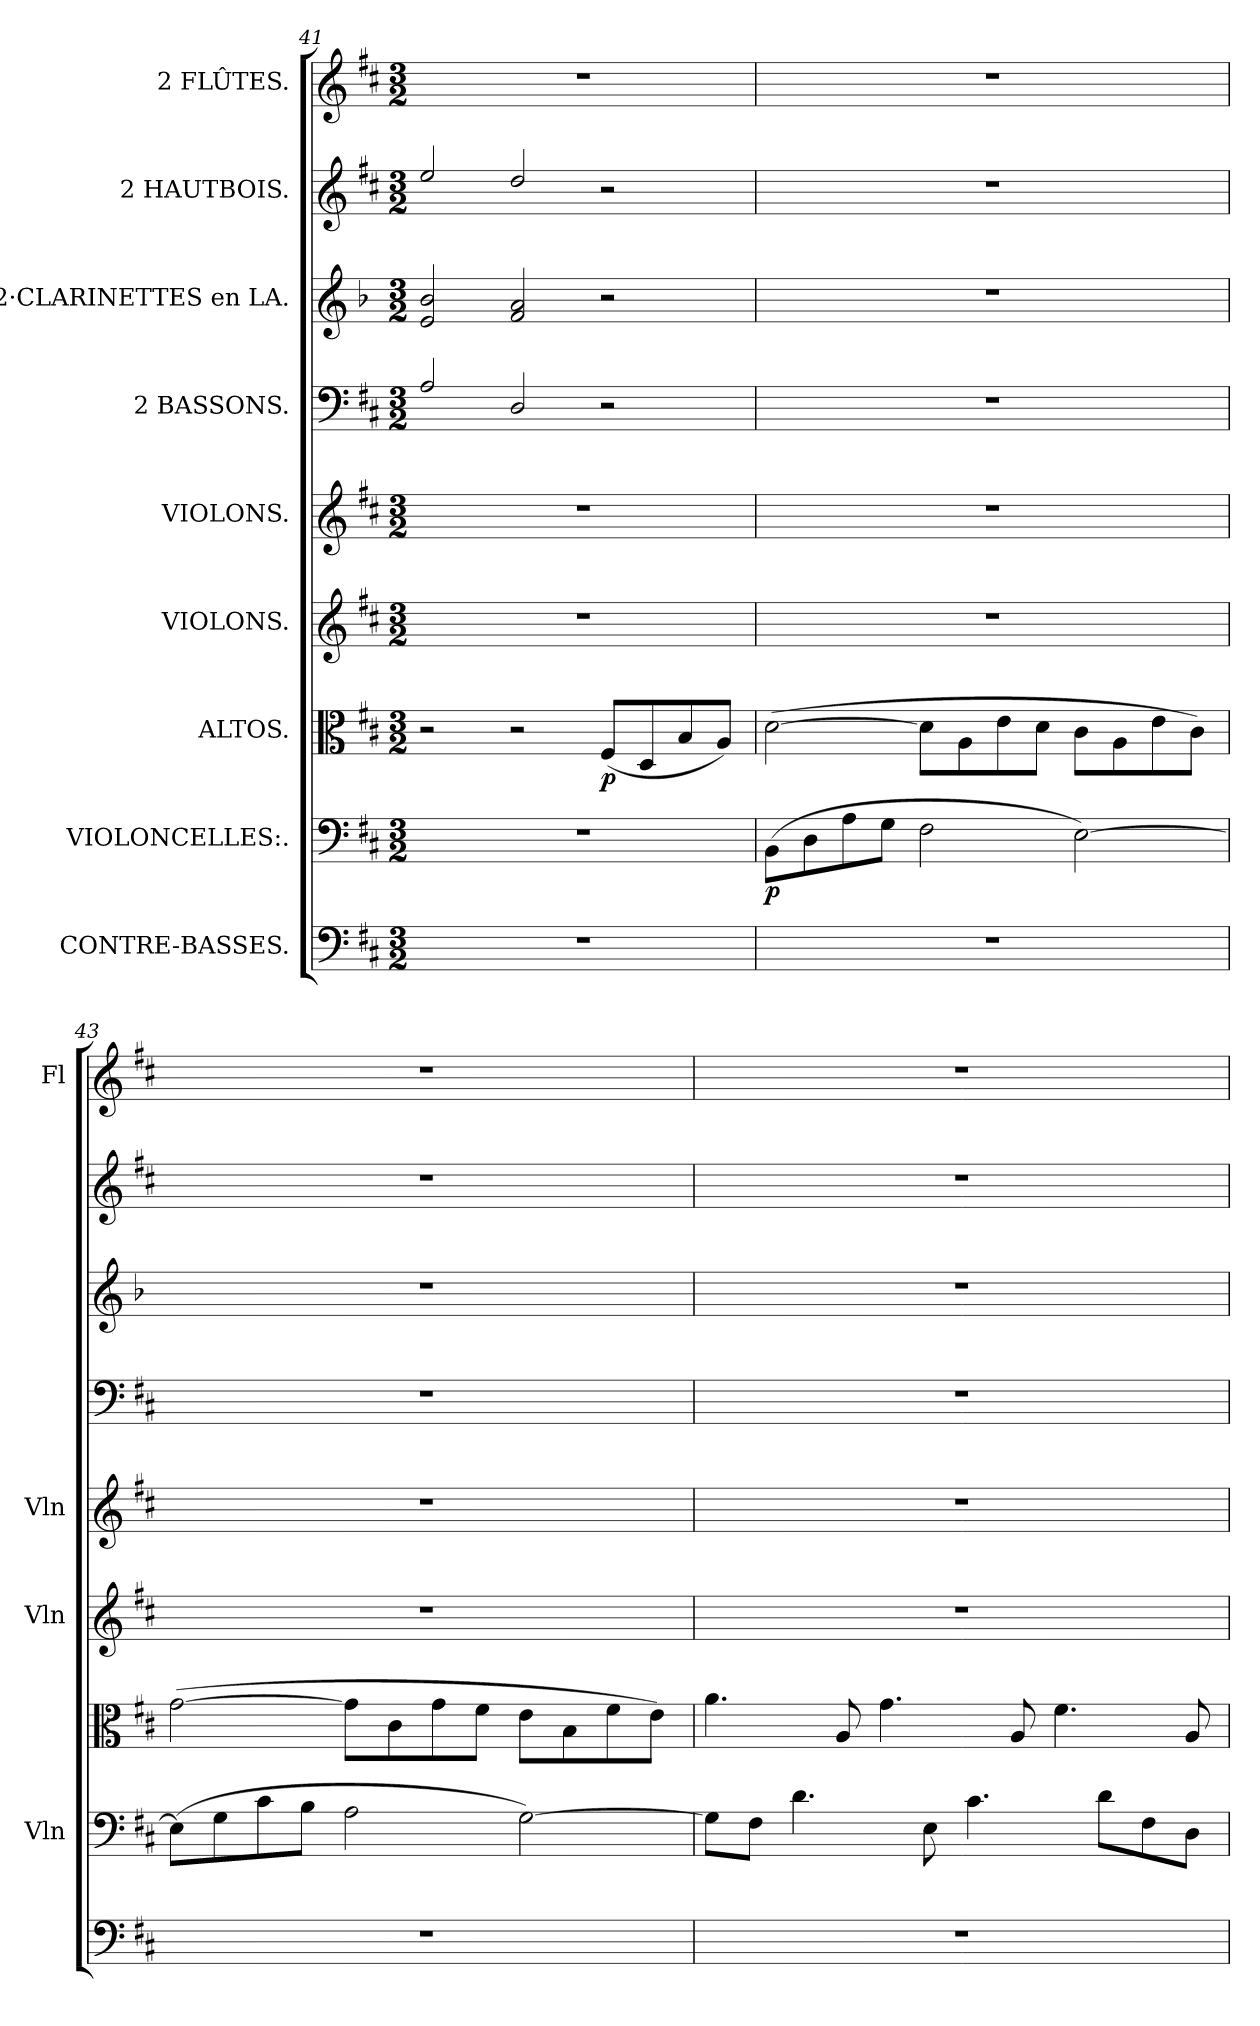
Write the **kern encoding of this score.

**kern	**kern	**dynam	**kern	**dynam	**kern	**kern	**kern	**kern	**kern	**kern
*part9	*part8	*part8	*part7	*part7	*part6	*part5	*part4	*part3	*part2	*part1
*staff9	*staff8	*staff8	*staff7	*staff7	*staff6	*staff5	*staff4	*staff3	*staff2	*staff1
*I"CONTRE-BASSES.	*I"VIOLONCELLES:.	*	*I"ALTOS.	*	*I"VIOLONS.	*I"VIOLONS.	*I"2 BASSONS.	*I"2·CLARINETTES en LA.	*I"2 HAUTBOIS.	*I"2 FLÛTES.
*	*I'Vln	*	*	*	*I'Vln	*I'Vln	*	*	*	*I'Fl
!!LO:LB:g=z
*clefF4	*clefF4	*	*clefC3	*	*clefG2	*clefG2	*clefF4	*clefG2	*clefG2	*clefG2
*	*	*	*	*	*	*	*	*ITrd2c3	*	*
*k[f#c#]	*k[f#c#]	*	*k[f#c#]	*	*k[f#c#]	*k[f#c#]	*k[f#c#]	*k[f#c#]	*k[f#c#]	*k[f#c#]
*D:	*D:	*	*D:	*	*D:	*D:	*D:	*D:	*D:	*D:
*M3/2	*M3/2	*	*M3/2	*	*M3/2	*M3/2	*M3/2	*M3/2	*M3/2	*M3/2
=41	=41	=41	=41	=41	=41	=41	=41	=41	=41	=41
!LO:N:vis=1	!LO:N:vis=1	!	!	!	!LO:N:vis=1	!LO:N:vis=1	!	!	!	!LO:N:vis=1
1.r	1.r	.	2r	.	1.r	1.r	2A/	2c#/ 2g/	2ee/	1.r
.	.	.	2r	.	.	.	2D/	2d/ 2f#/	2dd/	.
!	!	!	!	!LO:DY:b	!	!	!	!	!	!
.	.	.	(<8F#/L	p	.	.	2r	2r	2r	.
.	.	.	8D/	.	.	.	.	.	.	.
.	.	.	8B/	.	.	.	.	.	.	.
.	.	.	8A/J)	.	.	.	.	.	.	.
=42	=42	=42	=42	=42	=42	=42	=42	=42	=42	=42
!LO:N:vis=1	!	!LO:DY:b	!	!	!LO:N:vis=1	!LO:N:vis=1	!LO:N:vis=1	!LO:N:vis=1	!LO:N:vis=1	!LO:N:vis=1
1.r	(>8BB\L	p	(>[>2d\	.	1.r	1.r	1.r	1.r	1.r	1.r
.	8D\	.	.	.	.	.	.	.	.	.
.	8A\	.	.	.	.	.	.	.	.	.
.	8G\J	.	.	.	.	.	.	.	.	.
.	2F#\	.	8d\L]	.	.	.	.	.	.	.
.	.	.	8A\	.	.	.	.	.	.	.
.	.	.	8e\	.	.	.	.	.	.	.
.	.	.	8d\J	.	.	.	.	.	.	.
.	[>2E\)	.	8c#\L	.	.	.	.	.	.	.
.	.	.	8A\	.	.	.	.	.	.	.
.	.	.	8e\	.	.	.	.	.	.	.
.	.	.	8c#\J)	.	.	.	.	.	.	.
=43	=43	=43	=43	=43	=43	=43	=43	=43	=43	=43
!LO:N:vis=1	!	!	!	!	!LO:N:vis=1	!LO:N:vis=1	!LO:N:vis=1	!LO:N:vis=1	!LO:N:vis=1	!LO:N:vis=1
1.r	(>8E\L]	.	(>[>2g\	.	1.r	1.r	1.r	1.r	1.r	1.r
.	8G\	.	.	.	.	.	.	.	.	.
.	8c#\	.	.	.	.	.	.	.	.	.
.	8B\J	.	.	.	.	.	.	.	.	.
.	2A\	.	8g\L]	.	.	.	.	.	.	.
.	.	.	8c#\	.	.	.	.	.	.	.
.	.	.	8g\	.	.	.	.	.	.	.
.	.	.	8f#\J	.	.	.	.	.	.	.
.	[>2G\)	.	8e\L	.	.	.	.	.	.	.
.	.	.	8B\	.	.	.	.	.	.	.
.	.	.	8f#\	.	.	.	.	.	.	.
.	.	.	8e\J)	.	.	.	.	.	.	.
=44	=44	=44	=44	=44	=44	=44	=44	=44	=44	=44
!LO:N:vis=1	!	!	!	!	!LO:N:vis=1	!LO:N:vis=1	!LO:N:vis=1	!LO:N:vis=1	!LO:N:vis=1	!LO:N:vis=1
1.r	8G\L]	.	4.a\	.	1.r	1.r	1.r	1.r	1.r	1.r
.	8F#\J	.	.	.	.	.	.	.	.	.
.	4.d\	.	.	.	.	.	.	.	.	.
.	.	.	8A/	.	.	.	.	.	.	.
.	.	.	4.g\	.	.	.	.	.	.	.
.	8E\	.	.	.	.	.	.	.	.	.
.	4.c#\	.	.	.	.	.	.	.	.	.
.	.	.	8A/	.	.	.	.	.	.	.
.	.	.	4.f#\	.	.	.	.	.	.	.
.	8d\L	.	.	.	.	.	.	.	.	.
.	8F#\	.	.	.	.	.	.	.	.	.
.	8D\J	.	8A/	.	.	.	.	.	.	.
=	=	=	=	=	=	=	=	=	=	=
*-	*-	*-	*-	*-	*-	*-	*-	*-	*-	*-
